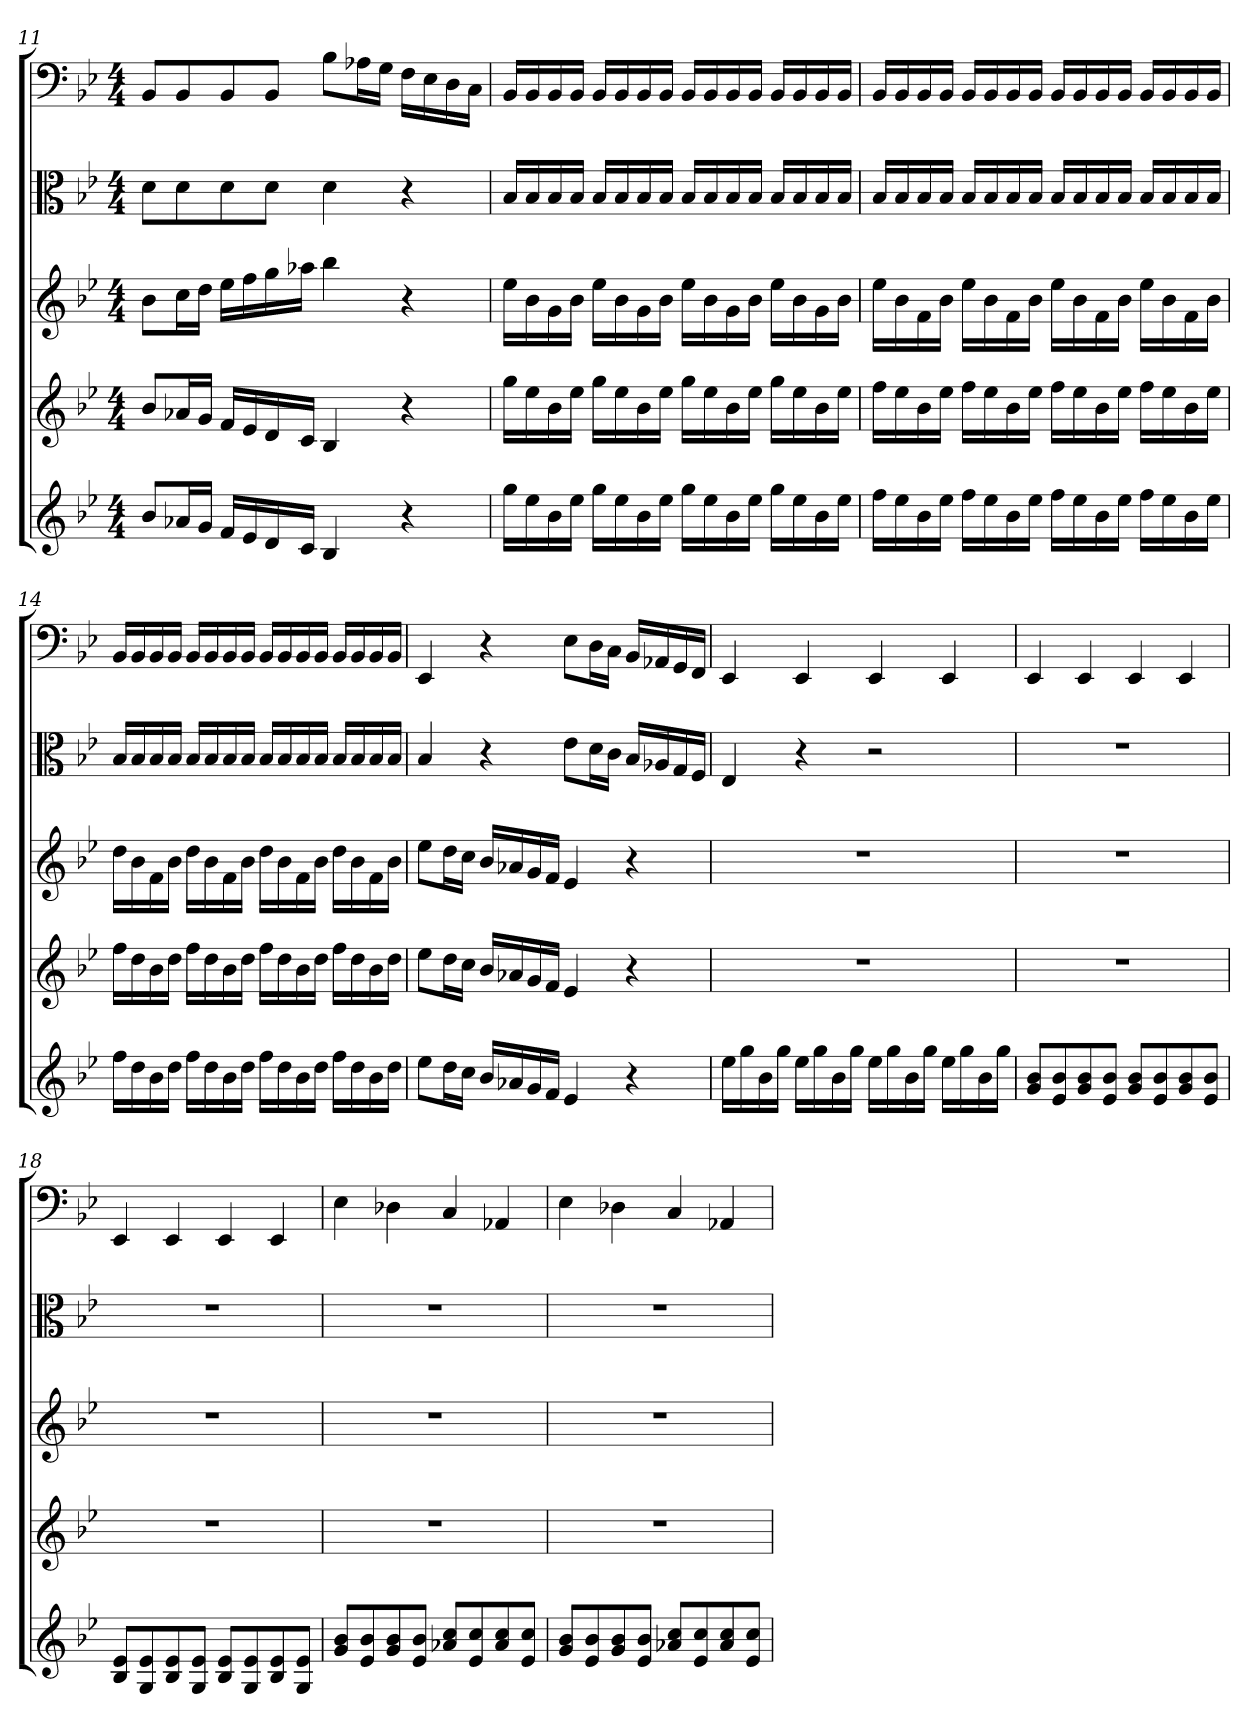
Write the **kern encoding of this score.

**kern	**kern	**kern	**kern	**kern
*part5	*part4	*part3	*part2	*part1
*staff5	*staff4	*staff3	*staff2	*staff1
*clefG2	*clefG2	*clefG2	*clefC3	*clefF4
*k[b-e-]	*k[b-e-]	*k[b-e-]	*k[b-e-]	*k[b-e-]
*B-:	*B-:	*B-:	*B-:	*B-:
*M4/4	*M4/4	*M4/4	*M4/4	*M4/4
=11	=11	=11	=11	=11
8b-/L	8b-/L	8b-\L	8d\L	8BB-/L
16a-X/L	16a-X/L	16cc\L	8d\	8BB-/
16g/JJ	16g/JJ	16dd\JJ	.	.
16f/LL	16f/LL	16ee-\LL	8d\	8BB-/
16e-/	16e-/	16ff\	.	.
16d/	16d/	16gg\	8d\J	8BB-/J
16c/JJ	16c/JJ	16aa-X\JJ	.	.
4B-/	4B-/	4bb-\	4d\	8B-\L
.	.	.	.	16A-X\L
.	.	.	.	16G\JJ
4r	4r	4r	4r	16F\LL
.	.	.	.	16E-\
.	.	.	.	16D\
.	.	.	.	16C\JJ
=12	=12	=12	=12	=12
16gg\LL	16gg\LL	16ee-\LL	16B-/LL	16BB-/LL
16ee-\	16ee-\	16b-\	16B-/	16BB-/
16b-\	16b-\	16g\	16B-/	16BB-/
16ee-\JJ	16ee-\JJ	16b-\JJ	16B-/JJ	16BB-/JJ
16gg\LL	16gg\LL	16ee-\LL	16B-/LL	16BB-/LL
16ee-\	16ee-\	16b-\	16B-/	16BB-/
16b-\	16b-\	16g\	16B-/	16BB-/
16ee-\JJ	16ee-\JJ	16b-\JJ	16B-/JJ	16BB-/JJ
16gg\LL	16gg\LL	16ee-\LL	16B-/LL	16BB-/LL
16ee-\	16ee-\	16b-\	16B-/	16BB-/
16b-\	16b-\	16g\	16B-/	16BB-/
16ee-\JJ	16ee-\JJ	16b-\JJ	16B-/JJ	16BB-/JJ
16gg\LL	16gg\LL	16ee-\LL	16B-/LL	16BB-/LL
16ee-\	16ee-\	16b-\	16B-/	16BB-/
16b-\	16b-\	16g\	16B-/	16BB-/
16ee-\JJ	16ee-\JJ	16b-\JJ	16B-/JJ	16BB-/JJ
=13	=13	=13	=13	=13
16ff\LL	16ff\LL	16ee-\LL	16B-/LL	16BB-/LL
16ee-\	16ee-\	16b-\	16B-/	16BB-/
16b-\	16b-\	16f\	16B-/	16BB-/
16ee-\JJ	16ee-\JJ	16b-\JJ	16B-/JJ	16BB-/JJ
16ff\LL	16ff\LL	16ee-\LL	16B-/LL	16BB-/LL
16ee-\	16ee-\	16b-\	16B-/	16BB-/
16b-\	16b-\	16f\	16B-/	16BB-/
16ee-\JJ	16ee-\JJ	16b-\JJ	16B-/JJ	16BB-/JJ
16ff\LL	16ff\LL	16ee-\LL	16B-/LL	16BB-/LL
16ee-\	16ee-\	16b-\	16B-/	16BB-/
16b-\	16b-\	16f\	16B-/	16BB-/
16ee-\JJ	16ee-\JJ	16b-\JJ	16B-/JJ	16BB-/JJ
16ff\LL	16ff\LL	16ee-\LL	16B-/LL	16BB-/LL
16ee-\	16ee-\	16b-\	16B-/	16BB-/
16b-\	16b-\	16f\	16B-/	16BB-/
16ee-\JJ	16ee-\JJ	16b-\JJ	16B-/JJ	16BB-/JJ
=14	=14	=14	=14	=14
16ff\LL	16ff\LL	16dd\LL	16B-/LL	16BB-/LL
16dd\	16dd\	16b-\	16B-/	16BB-/
16b-\	16b-\	16f\	16B-/	16BB-/
16dd\JJ	16dd\JJ	16b-\JJ	16B-/JJ	16BB-/JJ
16ff\LL	16ff\LL	16dd\LL	16B-/LL	16BB-/LL
16dd\	16dd\	16b-\	16B-/	16BB-/
16b-\	16b-\	16f\	16B-/	16BB-/
16dd\JJ	16dd\JJ	16b-\JJ	16B-/JJ	16BB-/JJ
16ff\LL	16ff\LL	16dd\LL	16B-/LL	16BB-/LL
16dd\	16dd\	16b-\	16B-/	16BB-/
16b-\	16b-\	16f\	16B-/	16BB-/
16dd\JJ	16dd\JJ	16b-\JJ	16B-/JJ	16BB-/JJ
16ff\LL	16ff\LL	16dd\LL	16B-/LL	16BB-/LL
16dd\	16dd\	16b-\	16B-/	16BB-/
16b-\	16b-\	16f\	16B-/	16BB-/
16dd\JJ	16dd\JJ	16b-\JJ	16B-/JJ	16BB-/JJ
=15	=15	=15	=15	=15
8ee-\L	8ee-\L	8ee-\L	4B-/	4EE-/
16dd\L	16dd\L	16dd\L	.	.
16cc\JJ	16cc\JJ	16cc\JJ	.	.
16b-/LL	16b-/LL	16b-/LL	4r	4r
16a-X/	16a-X/	16a-X/	.	.
16g/	16g/	16g/	.	.
16f/JJ	16f/JJ	16f/JJ	.	.
4e-/	4e-/	4e-/	8e-\L	8E-\L
.	.	.	16d\L	16D\L
.	.	.	16c\JJ	16C\JJ
4r	4r	4r	16B-/LL	16BB-/LL
.	.	.	16A-X/	16AA-X/
.	.	.	16G/	16GG/
.	.	.	16F/JJ	16FF/JJ
=16	=16	=16	=16	=16
16ee-\LL	1r	1r	4E-/	4EE-/
16gg\	.	.	.	.
16b-\	.	.	.	.
16gg\JJ	.	.	.	.
16ee-\LL	.	.	4r	4EE-/
16gg\	.	.	.	.
16b-\	.	.	.	.
16gg\JJ	.	.	.	.
16ee-\LL	.	.	2r	4EE-/
16gg\	.	.	.	.
16b-\	.	.	.	.
16gg\JJ	.	.	.	.
16ee-\LL	.	.	.	4EE-/
16gg\	.	.	.	.
16b-\	.	.	.	.
16gg\JJ	.	.	.	.
=17	=17	=17	=17	=17
8g/ 8b-/L	1r	1r	1r	4EE-/
8e-/ 8b-/	.	.	.	.
8g/ 8b-/	.	.	.	4EE-/
8e-/ 8b-/J	.	.	.	.
8g/ 8b-/L	.	.	.	4EE-/
8e-/ 8b-/	.	.	.	.
8g/ 8b-/	.	.	.	4EE-/
8e-/ 8b-/J	.	.	.	.
=18	=18	=18	=18	=18
8B-/ 8e-/L	1r	1r	1r	4EE-/
8G/ 8e-/	.	.	.	.
8B-/ 8e-/	.	.	.	4EE-/
8G/ 8e-/J	.	.	.	.
8B-/ 8e-/L	.	.	.	4EE-/
8G/ 8e-/	.	.	.	.
8B-/ 8e-/	.	.	.	4EE-/
8G/ 8e-/J	.	.	.	.
=19	=19	=19	=19	=19
8g/ 8b-/L	1r	1r	1r	4E-\
8e-/ 8b-/	.	.	.	.
8g/ 8b-/	.	.	.	4D-X\
8e-/ 8b-/J	.	.	.	.
8a-X/ 8cc/L	.	.	.	4C/
8e-/ 8cc/	.	.	.	.
8a-/ 8cc/	.	.	.	4AA-X/
8e-/ 8cc/J	.	.	.	.
=20	=20	=20	=20	=20
8g/ 8b-/L	1r	1r	1r	4E-\
8e-/ 8b-/	.	.	.	.
8g/ 8b-/	.	.	.	4D-X\
8e-/ 8b-/J	.	.	.	.
8a-X/ 8cc/L	.	.	.	4C/
8e-/ 8cc/	.	.	.	.
8a-/ 8cc/	.	.	.	4AA-X/
8e-/ 8cc/J	.	.	.	.
=	=	=	=	=
*-	*-	*-	*-	*-
